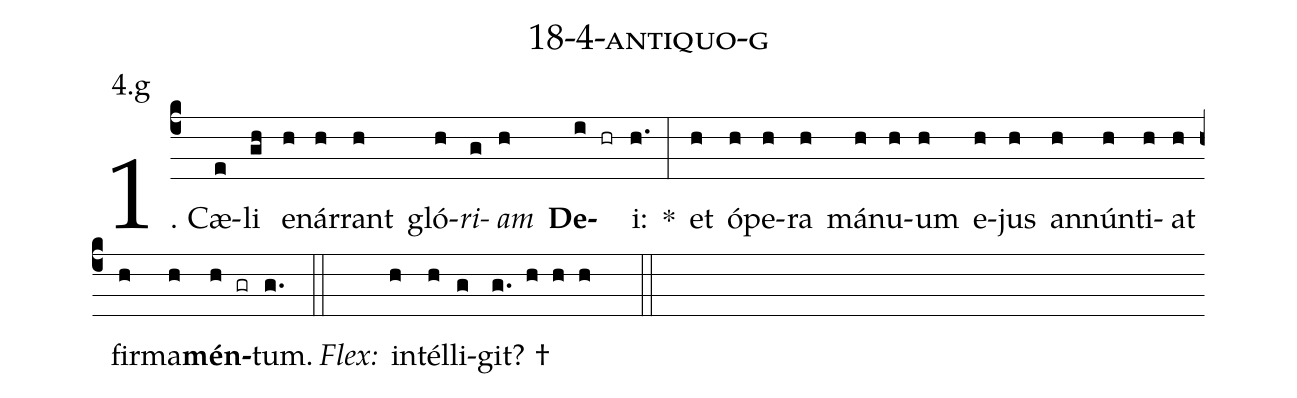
name: 18-4-antiquo-g;
annotation: 4.g;
%%
(c4)1. Cæ(e)li(gh) e(h)nár(h)rant(h) gló(h)<i>ri</i>(g)<i>am</i>(h) <b>De</b>(i hr)i:(h.) *(:) et(h) ó(h)pe(h)ra(h) má(h)nu(h)um(h) e(h)jus(h) an(h)nún(h)ti(h)at(h) fir(h)ma(h)<b>mén</b>(h gr)tum.(g.) (::)
<i>Flex:</i>()  in(h)tél(h)li(g)git? †(g. h h h  ::)
